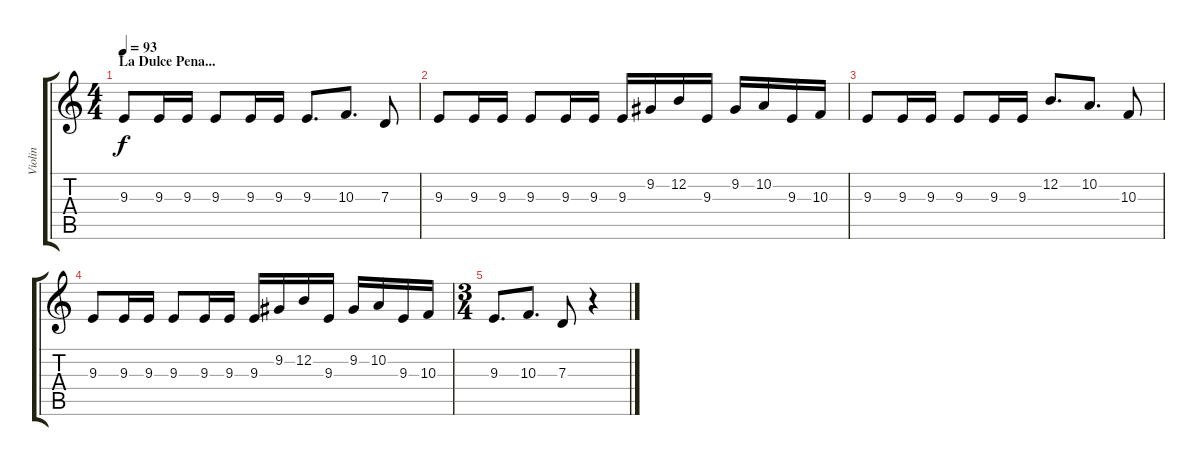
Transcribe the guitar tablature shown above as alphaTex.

\track ("Violin" "Violin") {instrument violin}
\staff {score tabs}
\tuning (E4 B3 G3 D3 A2 E2) {hide}
\ts (4 4)
\section ("" "La Dulce Pena...")
\tempo 93
\clef g2
\ks c
9.3.8{dy f} 9.3.16 9.3.16 9.3.8 9.3.16 9.3.16 9.3.8{d} 10.3.8{d} 7.3.8 |
9.3.8 9.3.16 9.3.16 9.3.8 9.3.16 9.3.16 9.3.16 9.2.16 12.2.16 9.3.16 9.2.16 10.2.16 9.3.16 10.3.16 |
9.3.8 9.3.16 9.3.16 9.3.8 9.3.16 9.3.16 12.2.8{d} 10.2.8{d} 10.3.8 |
9.3.8 9.3.16 9.3.16 9.3.8 9.3.16 9.3.16 9.3.16 9.2.16 12.2.16 9.3.16 9.2.16 10.2.16 9.3.16 10.3.16 |
\ts (3 4)
9.3.8{d} 10.3.8{d} 7.3.8 r.4
